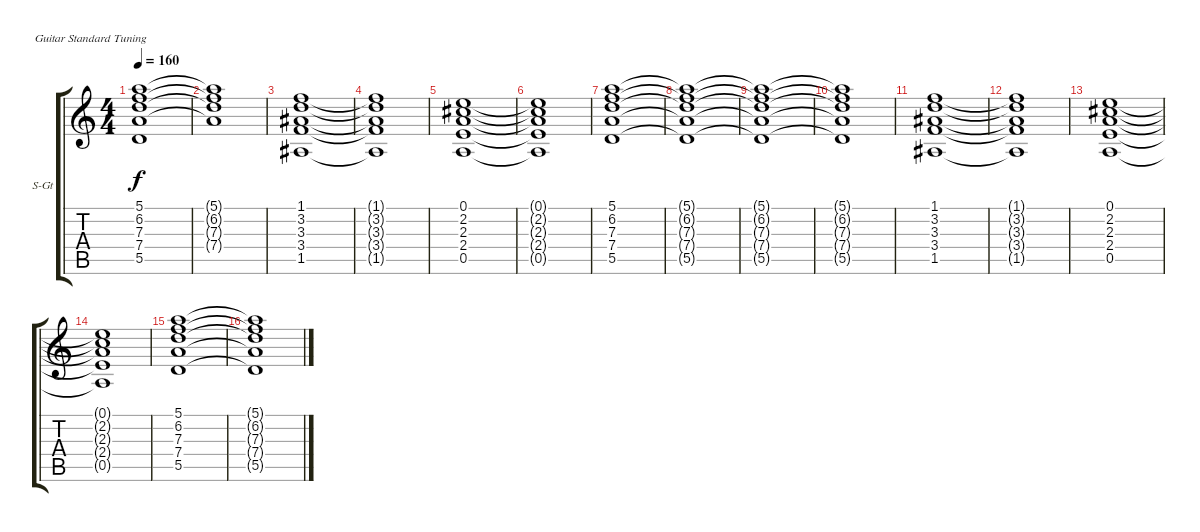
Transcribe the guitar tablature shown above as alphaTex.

\bracketExtendMode groupsimilarinstruments
\firstSystemTrackNameOrientation horizontal
\otherSystemsTrackNameOrientation horizontal
\track ("Layer Keyboards" "S-Gt") {instrument pad2warm}
\staff {score tabs}
\tuning (E4 B3 G3 D3 A2 E2)
\displaytranspose 12
\ts (4 4)
\tempo 160
\clef g2
\ks c
(5.1 6.2 7.3 7.4 5.5).1{dy f} |
(5.1{t} 6.2{t} 7.3{t} 7.4{t}).1 |
(1.1 3.2 3.3 3.4 1.5).1 |
(1.1{t} 3.2{t} 3.3{t} 3.4{t} 1.5{t}).1 |
(0.1 2.2 2.3 2.4 0.5).1 |
(0.1{t} 2.2{t} 2.3{t} 2.4{t} 0.5{t}).1 |
(5.1 6.2 7.3 7.4 5.5).1 |
(5.1{t} 6.2{t} 7.3{t} 7.4{t} 5.5{t}).1 |
(5.1{t} 6.2{t} 7.3{t} 7.4{t} 5.5{t}).1 |
(5.1{t} 6.2{t} 7.3{t} 7.4{t} 5.5{t}).1 |
(1.1 3.2 3.3 3.4 1.5).1 |
(1.1{t} 3.2{t} 3.3{t} 3.4{t} 1.5{t}).1 |
(0.1 2.2 2.3 2.4 0.5).1 |
(0.1{t} 2.2{t} 2.3{t} 2.4{t} 0.5{t}).1 |
(5.1 6.2 7.3 7.4 5.5).1 |
(5.1{t} 6.2{t} 7.3{t} 7.4{t} 5.5{t}).1
